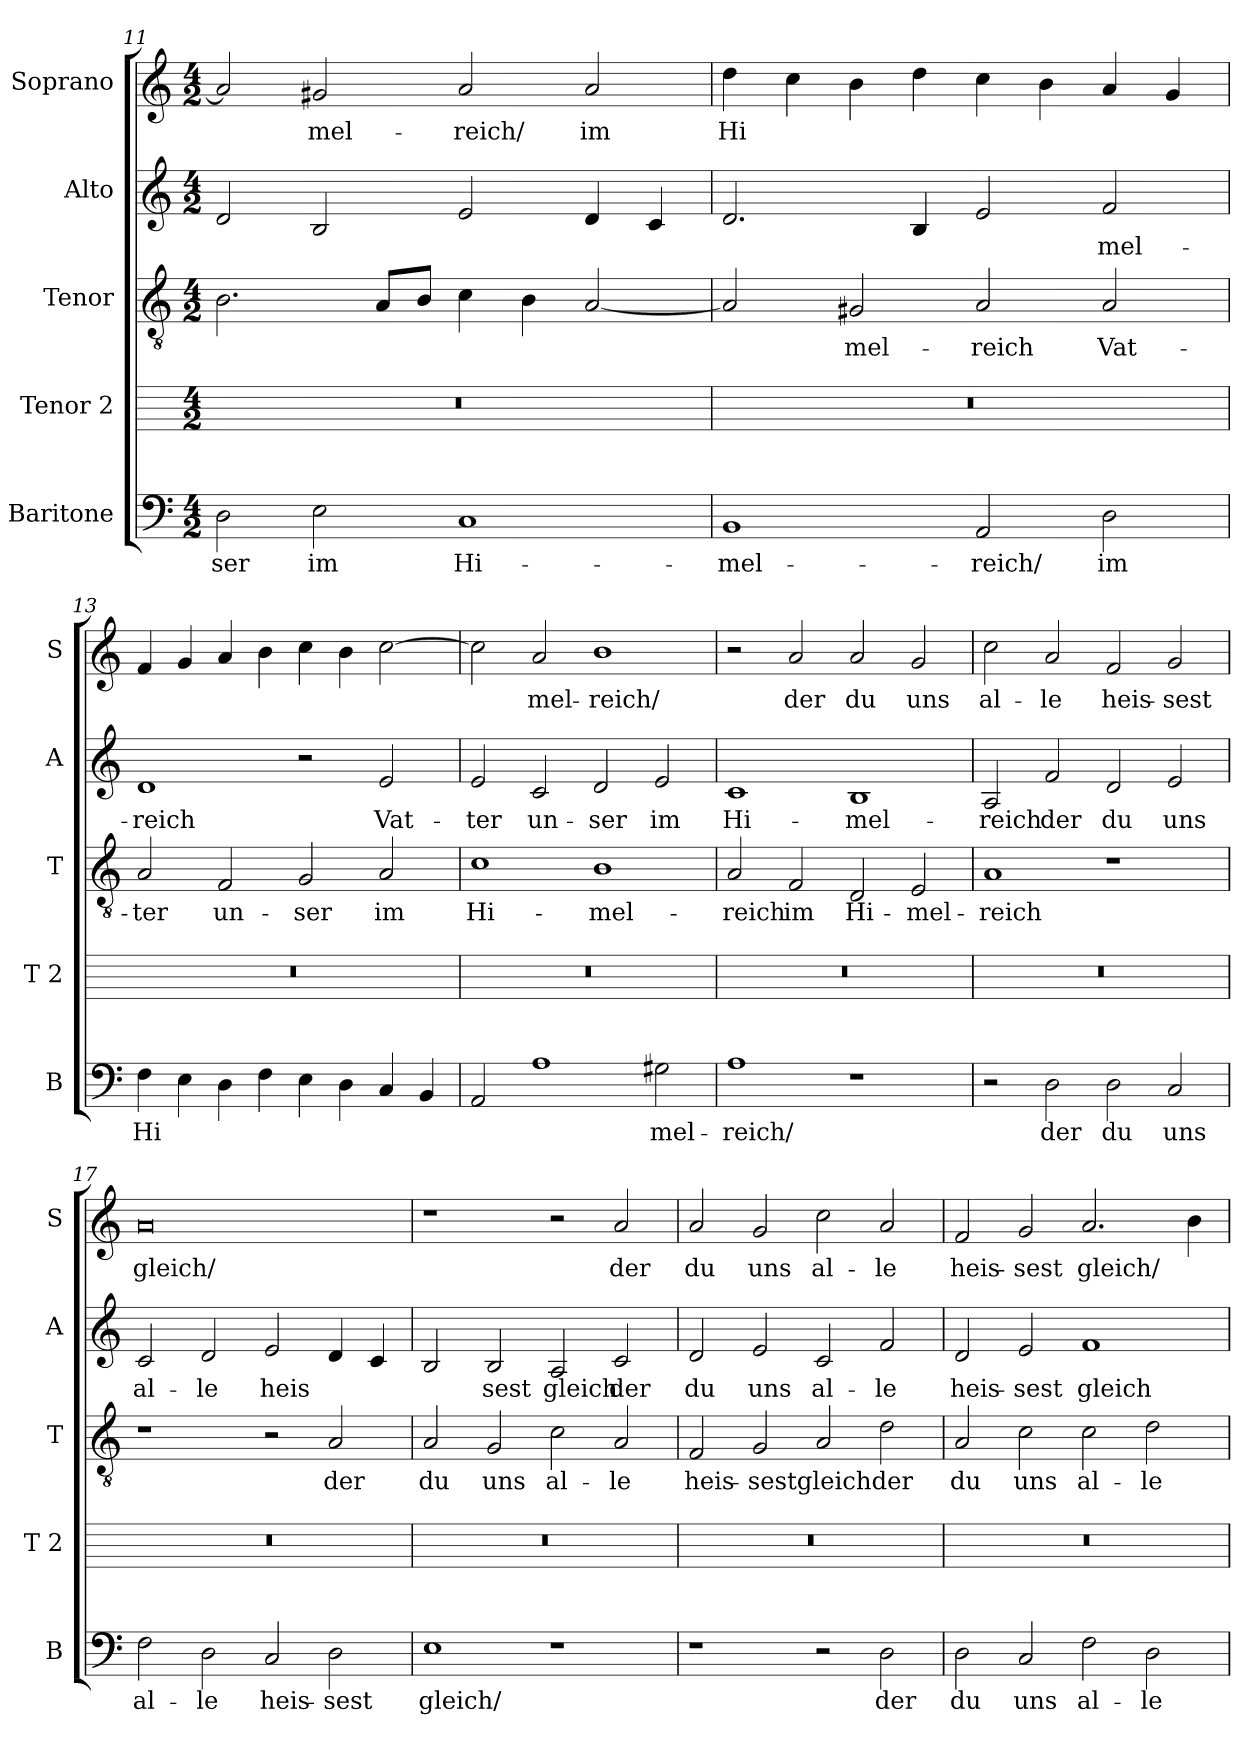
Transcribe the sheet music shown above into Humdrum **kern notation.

**kern	**text	**kern	**kern	**text	**kern	**text	**kern	**text
*part5	*part5	*part4	*part3	*part3	*part2	*part2	*part1	*part1
*staff5	*staff5	*staff4	*staff3	*staff3	*staff2	*staff2	*staff1	*staff1
*I"Baritone	*	*I"Tenor 2	*I"Tenor	*	*I"Alto	*	*I"Soprano	*
*I'B	*	*I'T 2	*I'T	*	*I'A	*	*I'S	*
*clefF4	*	*	*clefGv2	*	*clefG2	*	*clefG2	*
*k[]	*	*k[]	*k[]	*	*k[]	*	*k[]	*
*C:	*	*C:	*C:	*	*C:	*	*C:	*
*M4/2	*	*M4/2	*M4/2	*	*M4/2	*	*M4/2	*
=11	=11	=11	=11	=11	=11	=11	=11	=11
!	!LO:LY:b:cj	!	!	!LO:LY:b:cj	!	!LO:LY:b:cj	!	!LO:LY:b:cj
2D\	-ser	0r	2.B\	--	2d/	.	2a/]	-
!	!LO:LY:b:cj	!	!	!	!	!LO:LY:b:cj	!	!LO:LY:b:cj
2E\	im	.	.	.	2B/	.	2g#X/	-mel-
!	!	!	!	!LO:LY:b:cj	!	!	!	!
.	.	.	8A/L	--	.	.	.	.
!	!	!	!	!LO:LY:b:cj	!	!	!	!
.	.	.	8B/J	--	.	.	.	.
!	!LO:LY:b:cj	!	!	!LO:LY:b:cj	!	!LO:LY:b:cj	!	!LO:LY:b:cj
1C	Hi-	.	4c\	--	2e/	.	2a/	-reich/
!	!	!	!	!LO:LY:b:cj	!	!	!	!
.	.	.	4B\	--	.	.	.	.
!	!	!	!	!LO:LY:b:cj	!	!LO:LY:b:cj	!	!LO:LY:b:cj
.	.	.	[<2A/	--	4d/	.	2a/	im
!	!	!	!	!	!	!LO:LY:b:cj	!	!
.	.	.	.	.	4c/	.	.	.
=12	=12	=12	=12	=12	=12	=12	=12	=12
!	!LO:LY:b:cj	!	!	!LO:LY:b:cj	!	!LO:LY:b:cj	!	!LO:LY:b:cj
1BB	-mel-	0r	2A/]	--	2.d/	-	4dd\	Hi-
!	!	!	!	!	!	!	!	!LO:LY:b:cj
.	.	.	.	.	.	.	4cc\	--
!	!	!	!	!LO:LY:b:cj	!	!	!	!LO:LY:b:cj
.	.	.	2G#X/	-mel-	.	.	4b\	--
!	!	!	!	!	!	!LO:LY:b:cj	!	!LO:LY:b:cj
.	.	.	.	.	4B/	--	4dd\	--
!	!LO:LY:b:cj	!	!	!LO:LY:b:cj	!	!LO:LY:b:cj	!	!LO:LY:b:cj
2AA/	-reich/	.	2A/	-reich	2e/	--	4cc\	--
!	!	!	!	!	!	!	!	!LO:LY:b:cj
.	.	.	.	.	.	.	4b\	--
!	!LO:LY:b:cj	!	!	!LO:LY:b:cj	!	!LO:LY:b:cj	!	!LO:LY:b:cj
2D\	im	.	2A/	Vat-	2f/	-mel-	4a/	--
!	!	!	!	!	!	!	!	!LO:LY:b:cj
.	.	.	.	.	.	.	4g/	--
!!LO:PB:g=z
=13	=13	=13	=13	=13	=13	=13	=13	=13
!	!LO:LY:b:cj	!	!	!LO:LY:b:cj	!	!LO:LY:b:cj	!	!LO:LY:b:cj
4F\	Hi	0r	2A/	-ter	1d	-reich	4f/	--
!	!LO:LY:b:cj	!	!	!	!	!	!	!LO:LY:b:cj
4E\	.	.	.	.	.	.	4g/	--
!	!LO:LY:b:cj	!	!	!LO:LY:b:cj	!	!	!	!LO:LY:b:cj
4D\	.	.	2F/	un-	.	.	4a/	--
!	!LO:LY:b:cj	!	!	!	!	!	!	!LO:LY:b:cj
4F\	.	.	.	.	.	.	4b\	--
!	!LO:LY:b:cj	!	!	!LO:LY:b:cj	!	!	!	!LO:LY:b:cj
4E\	.	.	2G/	-ser	2r	.	4cc\	--
!	!LO:LY:b:cj	!	!	!	!	!	!	!LO:LY:b:cj
4D\	.	.	.	.	.	.	4b\	--
!	!LO:LY:b:cj	!	!	!LO:LY:b:cj	!	!LO:LY:b:cj	!	!LO:LY:b:cj
4C/	.	.	2A/	im	2e/	Vat-	[>2cc\	--
!	!LO:LY:b:cj	!	!	!	!	!	!	!
4BB/	.	.	.	.	.	.	.	.
=14	=14	=14	=14	=14	=14	=14	=14	=14
!	!LO:LY:b:cj	!	!	!LO:LY:b:cj	!	!LO:LY:b:cj	!	!LO:LY:b:cj
2AA/	.	0r	1c	Hi-	2e/	-ter	2cc\]	--
!	!LO:LY:b:cj	!	!	!	!	!LO:LY:b:cj	!	!LO:LY:b:cj
1A	.	.	.	.	2c/	un-	2a/	-mel-
!	!	!	!	!LO:LY:b:cj	!	!LO:LY:b:cj	!	!LO:LY:b:cj
.	.	.	1B	-mel-	2d/	-ser	1b	-reich/
!	!LO:LY:b:cj	!	!	!	!	!LO:LY:b:cj	!	!
2G#X\	mel-	.	.	.	2e/	im	.	.
=15	=15	=15	=15	=15	=15	=15	=15	=15
!	!LO:LY:b:cj	!	!	!LO:LY:b:cj	!	!LO:LY:b:cj	!	!
1A	-reich/	0r	2A/	-reich	1c	Hi-	2r	.
!	!	!	!	!LO:LY:b:cj	!	!	!	!LO:LY:b:cj
.	.	.	2F/	im	.	.	2a/	der
!	!	!	!	!LO:LY:b:cj	!	!LO:LY:b:cj	!	!LO:LY:b:cj
1r	.	.	2D/	Hi-	1B	-mel-	2a/	du
!	!	!	!	!LO:LY:b:cj	!	!	!	!LO:LY:b:cj
.	.	.	2E/	-mel-	.	.	2g/	uns
=16	=16	=16	=16	=16	=16	=16	=16	=16
!	!	!	!	!LO:LY:b:cj	!	!LO:LY:b:cj	!	!LO:LY:b:cj
2r	.	0r	1A	-reich	2A/	-reich	2cc\	al-
!	!LO:LY:b:cj	!	!	!	!	!LO:LY:b:cj	!	!LO:LY:b:cj
2D\	der	.	.	.	2f/	der	2a/	-le
!	!LO:LY:b:cj	!	!	!	!	!LO:LY:b:cj	!	!LO:LY:b:cj
2D\	du	.	1r	.	2d/	du	2f/	heis-
!	!LO:LY:b:cj	!	!	!	!	!LO:LY:b:cj	!	!LO:LY:b:cj
2C/	uns	.	.	.	2e/	uns	2g/	-sest
=17	=17	=17	=17	=17	=17	=17	=17	=17
!	!LO:LY:b:cj	!	!	!	!	!LO:LY:b:cj	!	!LO:LY:b:cj
2F\	al-	0r	1r	.	2c/	al-	0a	gleich/
!	!LO:LY:b:cj	!	!	!	!	!LO:LY:b:cj	!	!
2D\	-le	.	.	.	2d/	-le	.	.
!	!LO:LY:b:cj	!	!	!	!	!LO:LY:b:cj	!	!
2C/	heis-	.	2r	.	2e/	heis-	.	.
!	!LO:LY:b:cj	!	!	!LO:LY:b:cj	!	!LO:LY:b:cj	!	!
2D\	-sest	.	2A/	der	4d/	--	.	.
!	!	!	!	!	!	!LO:LY:b:cj	!	!
.	.	.	.	.	4c/	--	.	.
=18	=18	=18	=18	=18	=18	=18	=18	=18
!	!LO:LY:b:cj	!	!	!LO:LY:b:cj	!	!LO:LY:b:cj	!	!
1E	gleich/	0r	2A/	du	2B/	--	1r	.
!	!	!	!	!LO:LY:b:cj	!	!LO:LY:b:cj	!	!
.	.	.	2G/	uns	2B/	-sest	.	.
!	!	!	!	!LO:LY:b:cj	!	!LO:LY:b:cj	!	!
1r	.	.	2c\	al-	2A/	gleich	2r	.
!	!	!	!	!LO:LY:b:cj	!	!LO:LY:b:cj	!	!LO:LY:b:cj
.	.	.	2A/	-le	2c/	der	2a/	der
!!LO:LB:g=z
=19	=19	=19	=19	=19	=19	=19	=19	=19
!	!	!	!	!LO:LY:b:cj	!	!LO:LY:b:cj	!	!LO:LY:b:cj
1r	.	0r	2F/	heis-	2d/	du	2a/	du
!	!	!	!	!LO:LY:b:cj	!	!LO:LY:b:cj	!	!LO:LY:b:cj
.	.	.	2G/	-sestgleichder	2e/	uns	2g/	uns
!	!	!	!	!LO:LY:b:cj	!	!LO:LY:b:cj	!	!LO:LY:b:cj
2r	.	.	2A/	.	2c/	al-	2cc\	al-
!	!LO:LY:b:cj	!	!	!LO:LY:b:cj	!	!LO:LY:b:cj	!	!LO:LY:b:cj
2D\	der	.	2d\	.	2f/	-le	2a/	-le
=20	=20	=20	=20	=20	=20	=20	=20	=20
!	!LO:LY:b:cj	!	!	!LO:LY:b:cj	!	!LO:LY:b:cj	!	!LO:LY:b:cj
2D\	du	0r	2A/	du	2d/	heis-	2f/	heis-
!	!LO:LY:b:cj	!	!	!LO:LY:b:cj	!	!LO:LY:b:cj	!	!LO:LY:b:cj
2C/	uns	.	2c\	uns	2e/	-sest	2g/	-sest
!	!LO:LY:b:cj	!	!	!LO:LY:b:cj	!	!LO:LY:b:cj	!	!LO:LY:b:cj
2F\	al-	.	2c\	al-	1f	gleich	2.a/	gleich/
!	!LO:LY:b:cj	!	!	!LO:LY:b:cj	!	!	!	!
2D\	-le	.	2d\	-le	.	.	.	.
!	!	!	!	!	!	!	!	!LO:LY:b:cj
.	.	.	.	.	.	.	4b\	.
=	=	=	=	=	=	=	=	=
*-	*-	*-	*-	*-	*-	*-	*-	*-
